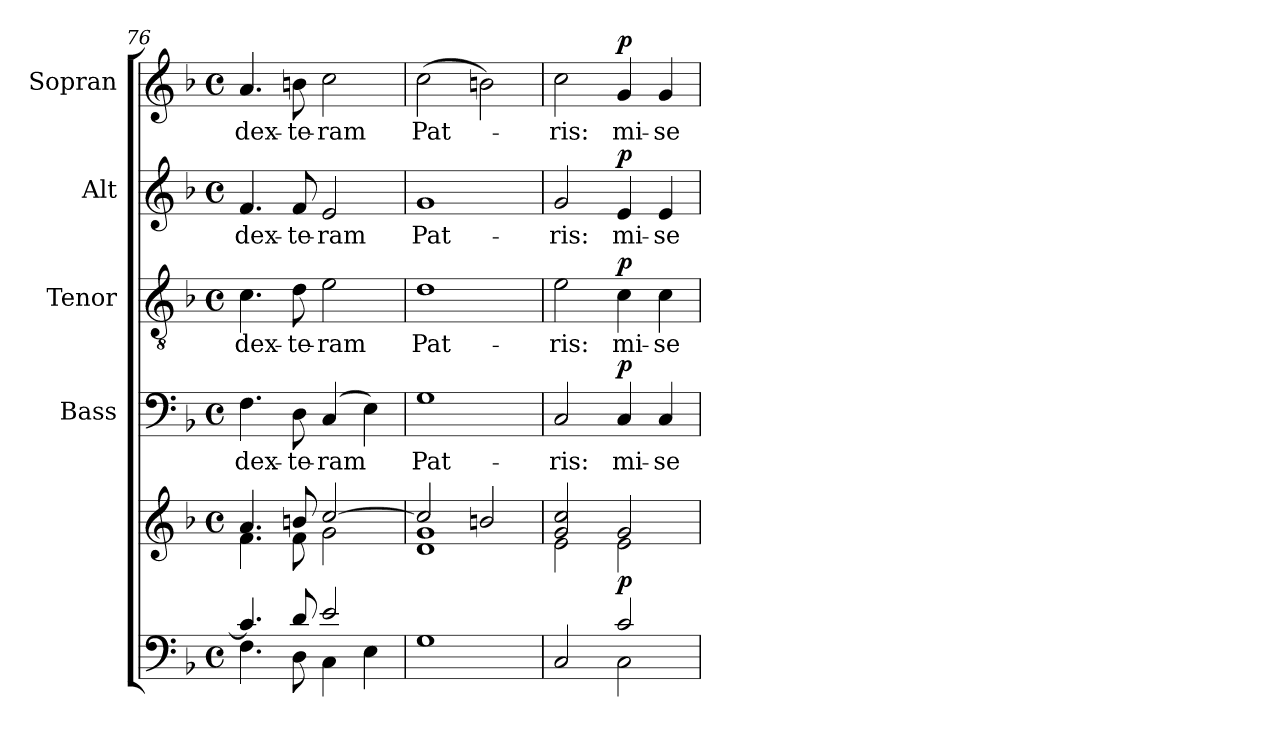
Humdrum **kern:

**kern	**kern	**dynam	**kern	**text	**dynam	**kern	**text	**dynam	**kern	**text	**dynam	**kern	**text	**dynam
*part5	*part5	*part5	*part4	*part4	*part4	*part3	*part3	*part3	*part2	*part2	*part2	*part1	*part1	*part1
*staff6	*staff5	*staff5/6	*staff4	*staff4	*staff4	*staff3	*staff3	*staff3	*staff2	*staff2	*staff2	*staff1	*staff1	*staff1
*	*	*	*I"Bass	*	*	*I"Tenor	*	*	*I"Alt	*	*	*I"Sopran	*	*
*	*	*	*I'B.	*	*	*I'T.	*	*	*I'A.	*	*	*I'S.	*	*
*clefF4	*clefG2	*	*clefF4	*	*	*clefGv2	*	*	*clefG2	*	*	*clefG2	*	*
*k[b-]	*k[b-]	*	*k[b-]	*	*	*k[b-]	*	*	*k[b-]	*	*	*k[b-]	*	*
*F:	*F:	*	*F:	*	*	*F:	*	*	*F:	*	*	*F:	*	*
*M4/4	*M4/4	*	*M4/4	*	*	*M4/4	*	*	*M4/4	*	*	*M4/4	*	*
*met(c)	*met(c)	*	*met(c)	*	*	*met(c)	*	*	*met(c)	*	*	*met(c)	*	*
=76	=76	=76	=76	=76	=76	=76	=76	=76	=76	=76	=76	=76	=76	=76
*^	*^	*	*	*	*	*	*	*	*	*	*	*	*	*
!	!	!	!	!	!	!LO:LY:b	!	!	!LO:LY:b	!	!	!LO:LY:b	!	!	!LO:LY:b	!
4.c/]	4.F\	4.a/	4.f\	.	4.F\	dex-	.	4.c\	dex-	.	4.f/	dex-	.	4.a/	dex-	.
!	!	!	!	!	!	!LO:LY:b	!	!	!LO:LY:b	!	!	!LO:LY:b	!	!	!LO:LY:b	!
8d/	8D\	8bn/	8f\	.	8D\	-te-	.	8d\	-te-	.	8f/	-te-	.	8bn\	-te-	.
!	!	!	!	!	!	!LO:LY:b	!	!	!LO:LY:b	!	!	!LO:LY:b	!	!	!LO:LY:b	!
2e/	4C\	[>2cc/	2g\	.	(4C/	-ram	.	2e\	-ram	.	2e/	-ram	.	2cc\	-ram	.
.	4E\	.	.	.	4E\)	.	.	.	.	.	.	.	.	.	.	.
=77	=77	=77	=77	=77	=77	=77	=77	=77	=77	=77	=77	=77	=77	=77	=77	=77
!	!	!	!	!	!	!LO:LY:b	!	!	!LO:LY:b	!	!	!LO:LY:b	!	!	!LO:LY:b	!
*v	*v	*	*	*	*	*	*	*	*	*	*	*	*	*	*	*
1G	2cc/]	1d 1g	.	1G	Pat-	.	1d	Pat-	.	1g	Pat-	.	(>2cc\	Pat-	.
.	2bn/	.	.	.	.	.	.	.	.	.	.	.	2bn\)	.	.
=78	=78	=78	=78	=78	=78	=78	=78	=78	=78	=78	=78	=78	=78	=78	=78
*^	*	*	*	*	*	*	*	*	*	*	*	*	*	*	*
!	!	!	!	!	!	!LO:LY:b	!	!	!LO:LY:b	!	!	!LO:LY:b	!	!	!LO:LY:b	!
2C/	2ryy	2g/ 2cc/	2e\	.	2C/	-ris:	.	2e\	-ris:	.	2g/	-ris:	.	2cc\	-ris:	.
!	!	!	!	!LO:DY:b	!	!LO:LY:b	!LO:DY:a	!	!LO:LY:b	!LO:DY:a	!	!LO:LY:b	!LO:DY:a	!	!LO:LY:b	!LO:DY:a
2c/	2C\	2g/	2e\	p	4C/	mi-	p	4c\	mi-	p	4e/	mi-	p	4g/	mi-	p
!	!	!	!	!	!	!LO:LY:b	!	!	!LO:LY:b	!	!	!LO:LY:b	!	!	!LO:LY:b	!
.	.	.	.	.	4C/	-se-	.	4c\	-se-	.	4e/	-se-	.	4g/	-se-	.
*v	*v	*	*	*	*	*	*	*	*	*	*	*	*	*	*	*
*	*v	*v	*	*	*	*	*	*	*	*	*	*	*	*	*
=	=	=	=	=	=	=	=	=	=	=	=	=	=	=
*-	*-	*-	*-	*-	*-	*-	*-	*-	*-	*-	*-	*-	*-	*-
